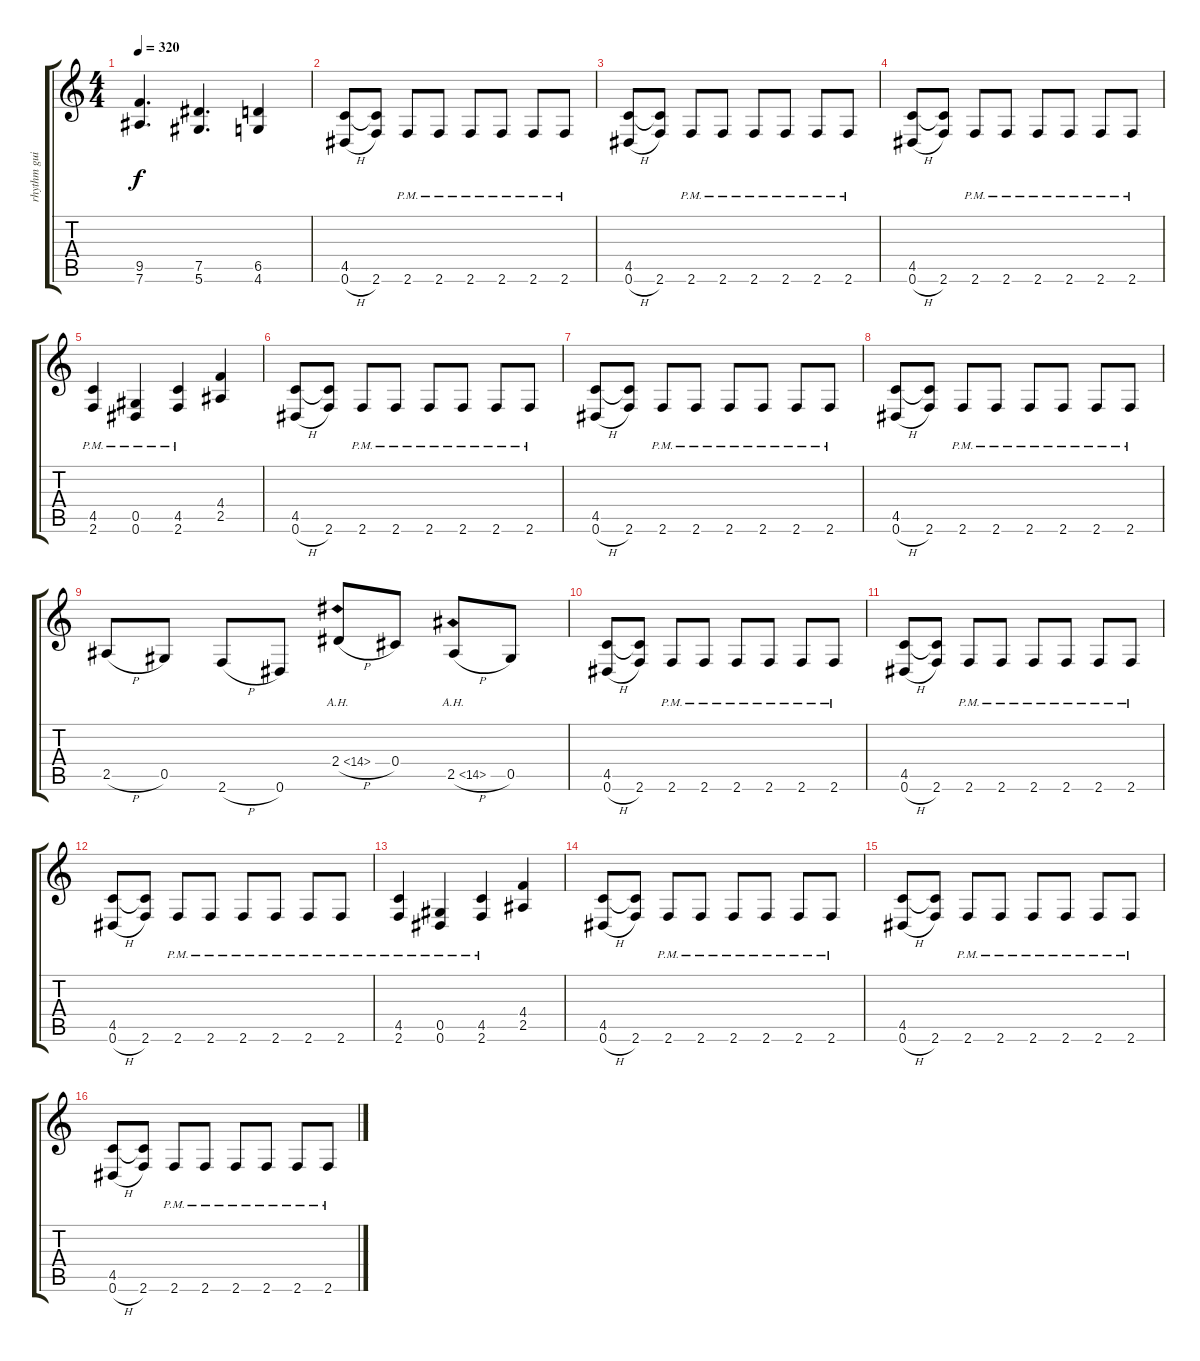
\track ("rhythm guitar" "rhythm gui") {instrument distortionguitar}
\staff {score tabs}
\tuning (Eb4 Bb3 Gb3 Db3 Ab2 Eb2) {hide}
\ts (4 4)
\tempo 320
\clef g2
\ks c
(9.5 7.6).4{d dy f} (7.5 5.6).4{d} (6.5 4.6).4 |
(4.5 0.6{h}).8 (4.5{t} 2.6).8 2.6{pm}.8 2.6{pm}.8 2.6{pm}.8 2.6{pm}.8 2.6{pm}.8 2.6{pm}.8 |
(4.5 0.6{h}).8 (4.5{t} 2.6).8 2.6{pm}.8 2.6{pm}.8 2.6{pm}.8 2.6{pm}.8 2.6{pm}.8 2.6{pm}.8 |
(4.5 0.6{h}).8 (4.5{t} 2.6).8 2.6{pm}.8 2.6{pm}.8 2.6{pm}.8 2.6{pm}.8 2.6{pm}.8 2.6{pm}.8 |
(4.5{pm} 2.6{pm}).4 (0.5{pm} 0.6{pm}).4 (4.5{pm} 2.6{pm}).4 (4.4 2.5).4 |
(4.5 0.6{h}).8 (4.5{t} 2.6).8 2.6{pm}.8 2.6{pm}.8 2.6{pm}.8 2.6{pm}.8 2.6{pm}.8 2.6{pm}.8 |
(4.5 0.6{h}).8 (4.5{t} 2.6).8 2.6{pm}.8 2.6{pm}.8 2.6{pm}.8 2.6{pm}.8 2.6{pm}.8 2.6{pm}.8 |
(4.5 0.6{h}).8 (4.5{t} 2.6).8 2.6{pm}.8 2.6{pm}.8 2.6{pm}.8 2.6{pm}.8 2.6{pm}.8 2.6{pm}.8 |
2.5{h}.8 0.5.8 2.6{h}.8 0.6.8 2.4{ah 12 h}.8 0.4.8 2.5{ah 12 h}.8 0.5.8 |
(4.5 0.6{h}).8 (4.5{t} 2.6).8 2.6{pm}.8 2.6{pm}.8 2.6{pm}.8 2.6{pm}.8 2.6{pm}.8 2.6{pm}.8 |
(4.5 0.6{h}).8 (4.5{t} 2.6).8 2.6{pm}.8 2.6{pm}.8 2.6{pm}.8 2.6{pm}.8 2.6{pm}.8 2.6{pm}.8 |
(4.5 0.6{h}).8 (4.5{t} 2.6).8 2.6{pm}.8 2.6{pm}.8 2.6{pm}.8 2.6{pm}.8 2.6{pm}.8 2.6{pm}.8 |
(4.5{pm} 2.6{pm}).4 (0.5{pm} 0.6{pm}).4 (4.5{pm} 2.6{pm}).4 (4.4 2.5).4 |
(4.5 0.6{h}).8 (4.5{t} 2.6).8 2.6{pm}.8 2.6{pm}.8 2.6{pm}.8 2.6{pm}.8 2.6{pm}.8 2.6{pm}.8 |
(4.5 0.6{h}).8 (4.5{t} 2.6).8 2.6{pm}.8 2.6{pm}.8 2.6{pm}.8 2.6{pm}.8 2.6{pm}.8 2.6{pm}.8 |
(4.5 0.6{h}).8 (4.5{t} 2.6).8 2.6{pm}.8 2.6{pm}.8 2.6{pm}.8 2.6{pm}.8 2.6{pm}.8 2.6{pm}.8
